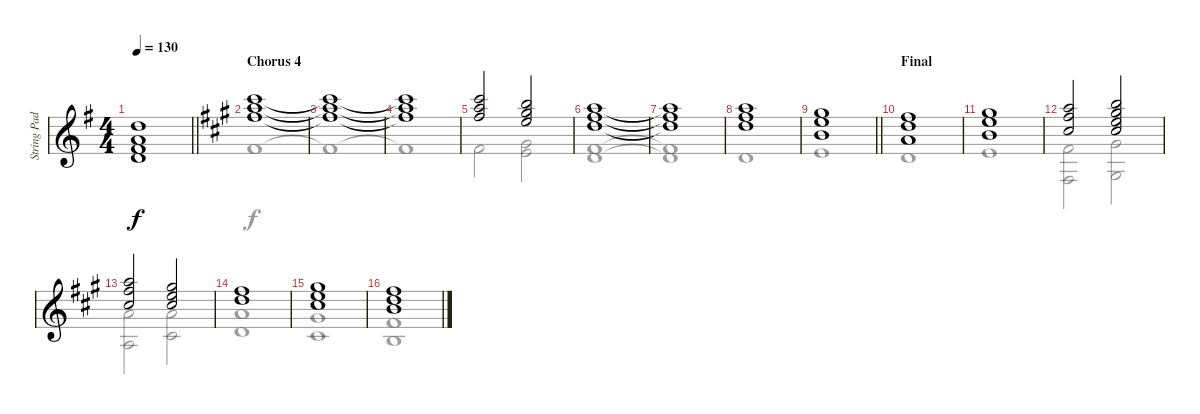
\track ("String Pad" "String Pad") {instrument stringensemble1}
\staff {score}
\tuning (E5 B4 G4 D4 A3 E3) {hide}
\voice
\ts (4 4)
\tempo 130
\clef g2
\barLineRight lightlight
\ks eminor
(3.2 2.3 0.4 9.5).1{dy f} |
\section ("" "Chorus 4")
\ks f#minor
(2.1 10.2 18.3).1 |
(2.1{t} 10.2{t} 18.3{t}).1 |
(2.1{t} 10.2{t} 18.3{t}).1 |
(2.1 10.2 18.3).2 (4.1 5.2 16.3).2 |
(2.1 3.2 14.3).1 |
(2.1{t} 3.2{t} 14.3{t}).1 |
(2.1 3.2 14.3).1 |
\barLineRight lightlight
(0.1 9.2 4.3).1 |
\section ("" "Final")
(2.1 3.2 2.3).1 |
(0.1 9.2 4.3).1 |
(2.1 2.2 14.3).2 (0.1 2.2 13.3 21.4).2 |
(2.1 2.2 14.3).2 (0.1 2.2 13.3).2 |
(2.1 3.2).1 |
(4.1 2.2 9.3).1 |
(2.1 0.2 7.3).1
\voice
\clef g2
\ottava regular
\simile none
\barLineRight lightlight
\ks eminor
|
\ks f#minor
4.4.1 |
4.4{t}.1 |
4.4{t}.1 |
4.4.2 (6.4 7.5).2 |
(4.4 5.5).1 |
(4.4{t} 5.5{t}).1 |
5.5.1 |
\barLineRight lightlight
2.4.1 |
0.4.1 |
2.4.1 |
(4.4 2.6).2 (1.3 4.6).2 |
(2.3 0.5).2 (2.3 4.5).2 |
(2.3 0.4).1 |
(1.3 4.5).1 |
(4.4 2.5).1
